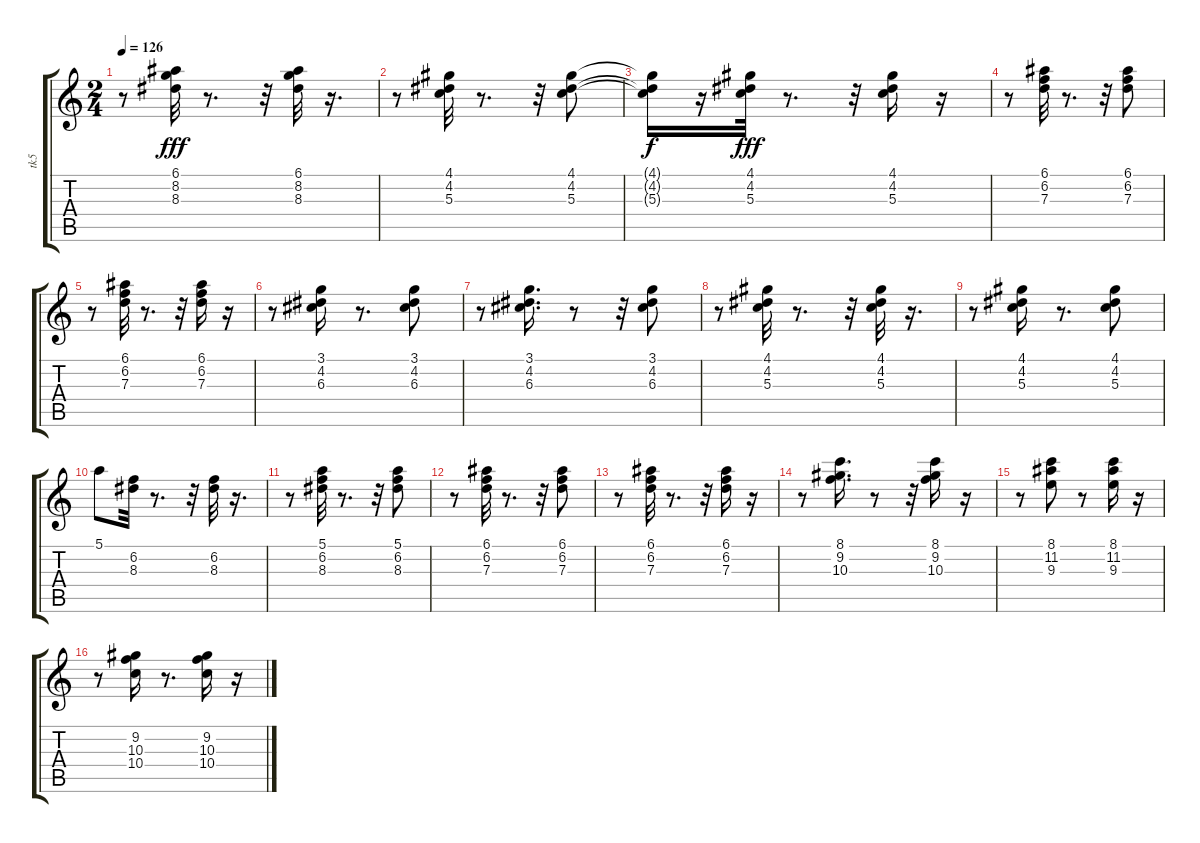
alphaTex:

\track ("tk5" "tk5") {instrument acousticguitarnylon}
\staff {score tabs}
\tuning (E4 B3 G3 D3 A2 E2) {hide}
\ts (2 4)
\tempo 126
\clef g2
\ks c
r.8{dy fff} (6.1 8.2 8.3).32 r.8{d} r.32 (6.1 8.2 8.3).32 r.16{d} |
r.8 (4.1 4.2 5.3).32 r.8{d} r.32 (4.1 4.2 5.3).8 |
(4.1{t} 4.2{t} 5.3{t}).16{dy f} r.16 (4.1 4.2 5.3).32{dy fff} r.8{d} r.32 (4.1 4.2 5.3).16 r.16 |
r.8 (6.1 6.2 7.3).32 r.8{d} r.32 (6.1 6.2 7.3).8 |
r.8 (6.1 6.2 7.3).32 r.8{d} r.32 (6.1 6.2 7.3).16 r.16 |
r.8 (3.1 4.2 6.3).16 r.8{d} (3.1 4.2 6.3).8 |
r.8 (3.1 4.2 6.3).16{d} r.8 r.32 (3.1 4.2 6.3).8 |
r.8 (4.1 4.2 5.3).32 r.8{d} r.32 (4.1 4.2 5.3).32 r.16{d} |
r.8 (4.1 4.2 5.3).16 r.8{d} (4.1 4.2 5.3).8 |
5.1.8 (6.2 8.3).32 r.8{d} r.32 (6.2 8.3).32 r.16{d} |
r.8 (5.1 6.2 8.3).32 r.8{d} r.32 (5.1 6.2 8.3).8 |
r.8 (6.1 6.2 7.3).32 r.8{d} r.32 (6.1 6.2 7.3).8 |
r.8 (6.1 6.2 7.3).32 r.8{d} r.32 (6.1 6.2 7.3).16 r.16 |
r.8 (8.1 9.2 10.3).16{d} r.8 r.32 (8.1 9.2 10.3).16 r.16 |
r.8 (8.1 11.2 9.3).8 r.8 (8.1 11.2 9.3).16 r.16 |
r.8 (9.2 10.3 10.4).16 r.8{d} (9.2 10.3 10.4).16 r.16
